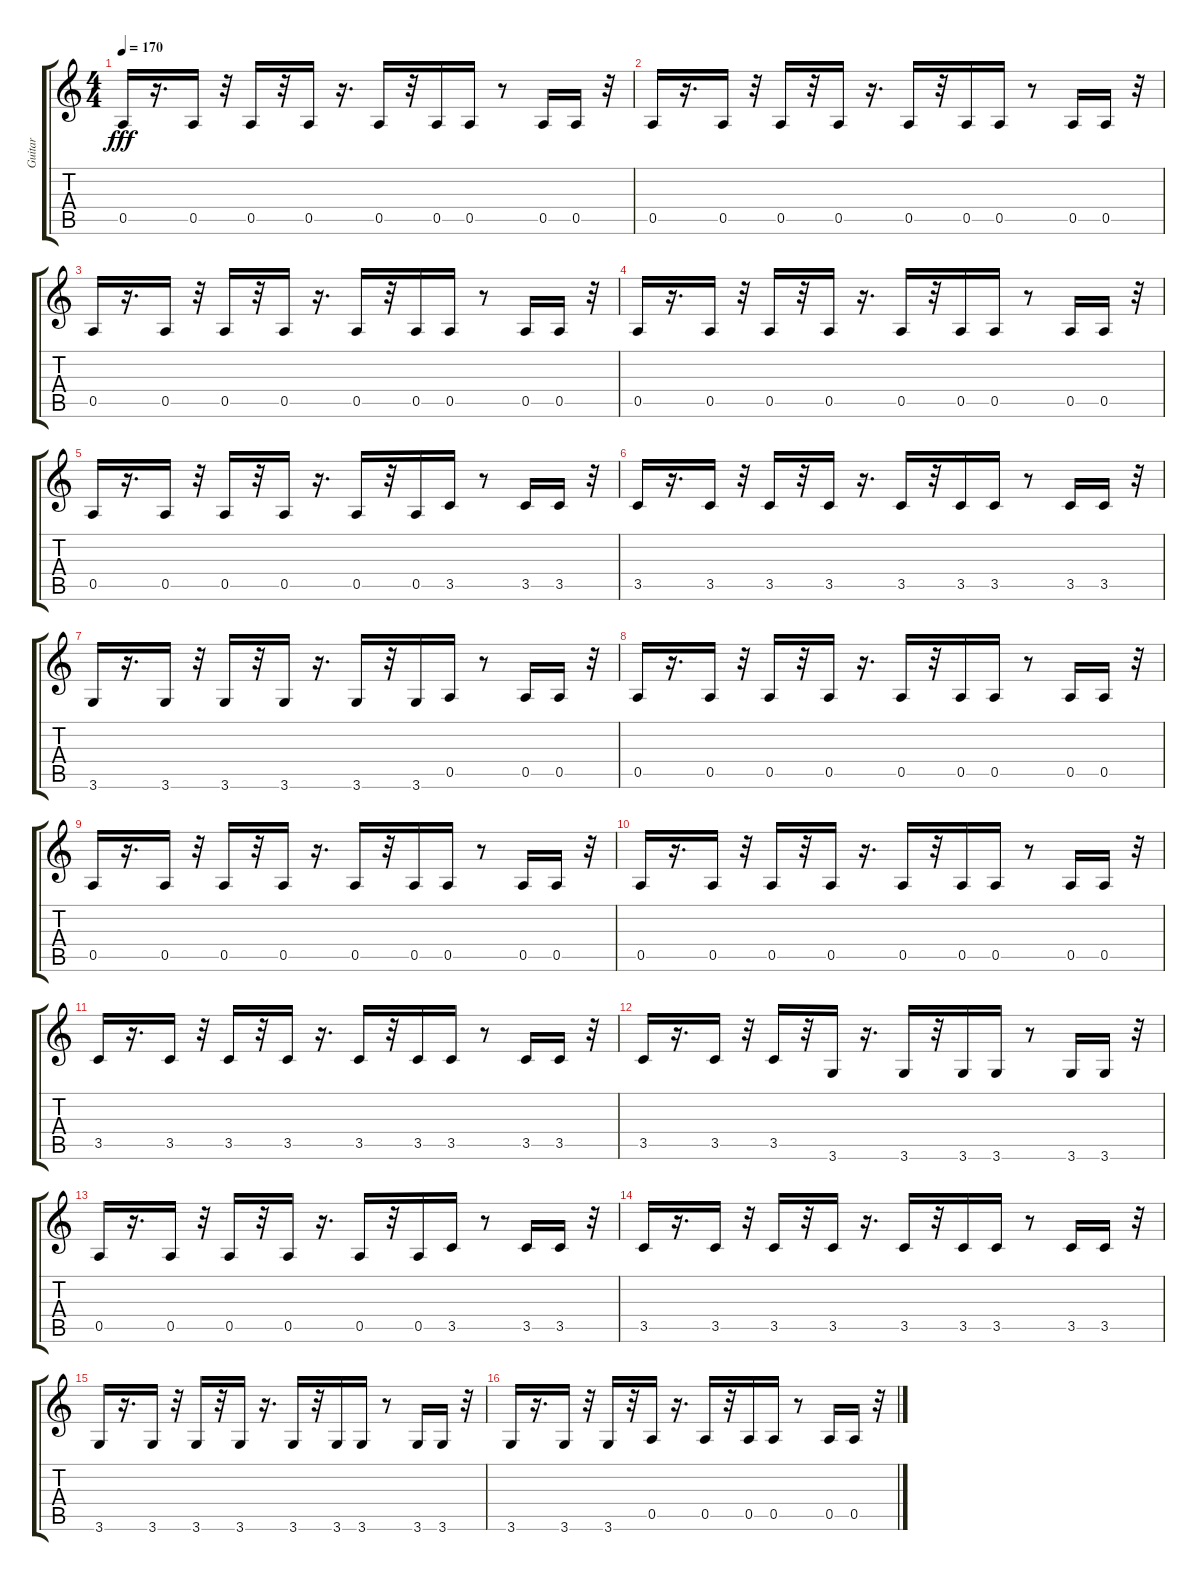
\track ("Guitar" "Guitar") {instrument distortionguitar}
\staff {score tabs}
\tuning (E4 B3 G3 D3 A2 E2) {hide}
\ts (4 4)
\tempo 170
\clef g2
\ks c
0.5.16{dy fff} r.16{d} 0.5.16 r.32 0.5.16 r.32 0.5.16 r.16{d} 0.5.16 r.32 0.5.16 0.5.16 r.8 0.5.16 0.5.16 r.32 |
0.5.16 r.16{d} 0.5.16 r.32 0.5.16 r.32 0.5.16 r.16{d} 0.5.16 r.32 0.5.16 0.5.16 r.8 0.5.16 0.5.16 r.32 |
0.5.16 r.16{d} 0.5.16 r.32 0.5.16 r.32 0.5.16 r.16{d} 0.5.16 r.32 0.5.16 0.5.16 r.8 0.5.16 0.5.16 r.32 |
0.5.16 r.16{d} 0.5.16 r.32 0.5.16 r.32 0.5.16 r.16{d} 0.5.16 r.32 0.5.16 0.5.16 r.8 0.5.16 0.5.16 r.32 |
0.5.16 r.16{d} 0.5.16 r.32 0.5.16 r.32 0.5.16 r.16{d} 0.5.16 r.32 0.5.16 3.5.16 r.8 3.5.16 3.5.16 r.32 |
3.5.16 r.16{d} 3.5.16 r.32 3.5.16 r.32 3.5.16 r.16{d} 3.5.16 r.32 3.5.16 3.5.16 r.8 3.5.16 3.5.16 r.32 |
3.6.16 r.16{d} 3.6.16 r.32 3.6.16 r.32 3.6.16 r.16{d} 3.6.16 r.32 3.6.16 0.5.16 r.8 0.5.16 0.5.16 r.32 |
0.5.16 r.16{d} 0.5.16 r.32 0.5.16 r.32 0.5.16 r.16{d} 0.5.16 r.32 0.5.16 0.5.16 r.8 0.5.16 0.5.16 r.32 |
0.5.16 r.16{d} 0.5.16 r.32 0.5.16 r.32 0.5.16 r.16{d} 0.5.16 r.32 0.5.16 0.5.16 r.8 0.5.16 0.5.16 r.32 |
0.5.16 r.16{d} 0.5.16 r.32 0.5.16 r.32 0.5.16 r.16{d} 0.5.16 r.32 0.5.16 0.5.16 r.8 0.5.16 0.5.16 r.32 |
3.5.16 r.16{d} 3.5.16 r.32 3.5.16 r.32 3.5.16 r.16{d} 3.5.16 r.32 3.5.16 3.5.16 r.8 3.5.16 3.5.16 r.32 |
3.5.16 r.16{d} 3.5.16 r.32 3.5.16 r.32 3.6.16 r.16{d} 3.6.16 r.32 3.6.16 3.6.16 r.8 3.6.16 3.6.16 r.32 |
0.5.16 r.16{d} 0.5.16 r.32 0.5.16 r.32 0.5.16 r.16{d} 0.5.16 r.32 0.5.16 3.5.16 r.8 3.5.16 3.5.16 r.32 |
3.5.16 r.16{d} 3.5.16 r.32 3.5.16 r.32 3.5.16 r.16{d} 3.5.16 r.32 3.5.16 3.5.16 r.8 3.5.16 3.5.16 r.32 |
3.6.16 r.16{d} 3.6.16 r.32 3.6.16 r.32 3.6.16 r.16{d} 3.6.16 r.32 3.6.16 3.6.16 r.8 3.6.16 3.6.16 r.32 |
3.6.16 r.16{d} 3.6.16 r.32 3.6.16 r.32 0.5.16 r.16{d} 0.5.16 r.32 0.5.16 0.5.16 r.8 0.5.16 0.5.16 r.32
